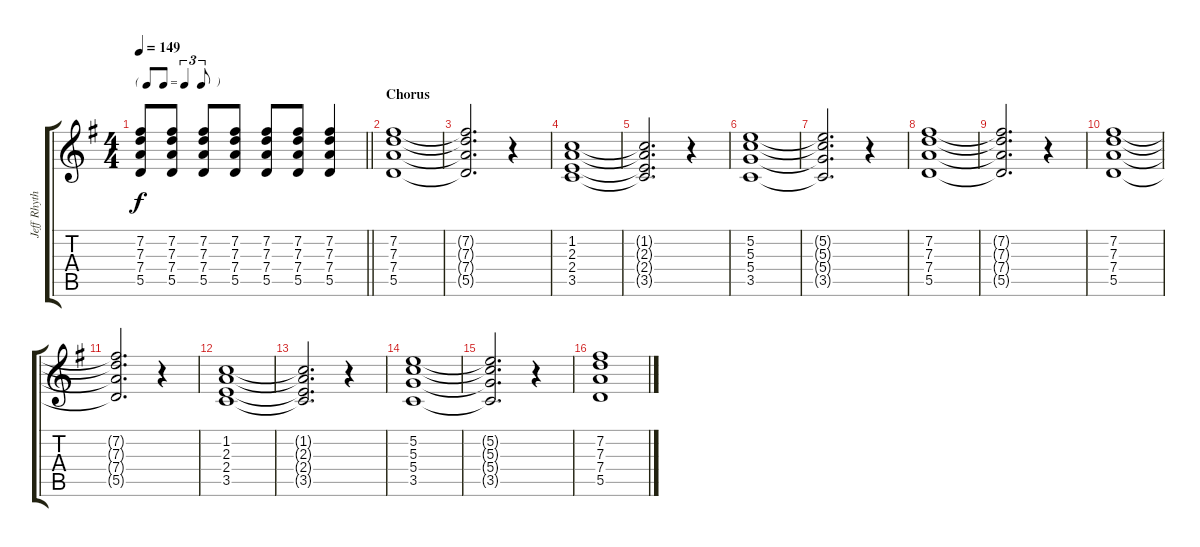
\track ("Jeff Rhythm" "Jeff Rhyth") {instrument distortionguitar}
\staff {score tabs}
\tuning (E4 B3 G3 D3 A2 D2) {hide}
\ts (4 4)
\tf triplet8th
\tempo 149
\clef g2
\barLineRight lightlight
\ks g
(7.2 7.3 7.4 5.5).8{dy f} (7.2 7.3 7.4 5.5).8 (7.2 7.3 7.4 5.5).8 (7.2 7.3 7.4 5.5).8 (7.2 7.3 7.4 5.5).8 (7.2 7.3 7.4 5.5).8 (7.2 7.3 7.4 5.5).4 |
\section ("" "Chorus")
(7.2 7.3 7.4 5.5).1{instrument distortionguitar} |
(7.2{t} 7.3{t} 7.4{t} 5.5{t}).2{d} r.4 |
(1.2 2.3 2.4 3.5).1 |
(1.2{t} 2.3{t} 2.4{t} 3.5{t}).2{d} r.4 |
(5.2 5.3 5.4 3.5).1 |
(5.2{t} 5.3{t} 5.4{t} 3.5{t}).2{d} r.4 |
(7.2 7.3 7.4 5.5).1 |
(7.2{t} 7.3{t} 7.4{t} 5.5{t}).2{d} r.4 |
(7.2 7.3 7.4 5.5).1{instrument distortionguitar} |
(7.2{t} 7.3{t} 7.4{t} 5.5{t}).2{d} r.4 |
(1.2 2.3 2.4 3.5).1 |
(1.2{t} 2.3{t} 2.4{t} 3.5{t}).2{d} r.4 |
(5.2 5.3 5.4 3.5).1 |
(5.2{t} 5.3{t} 5.4{t} 3.5{t}).2{d} r.4 |
(7.2 7.3 7.4 5.5).1
